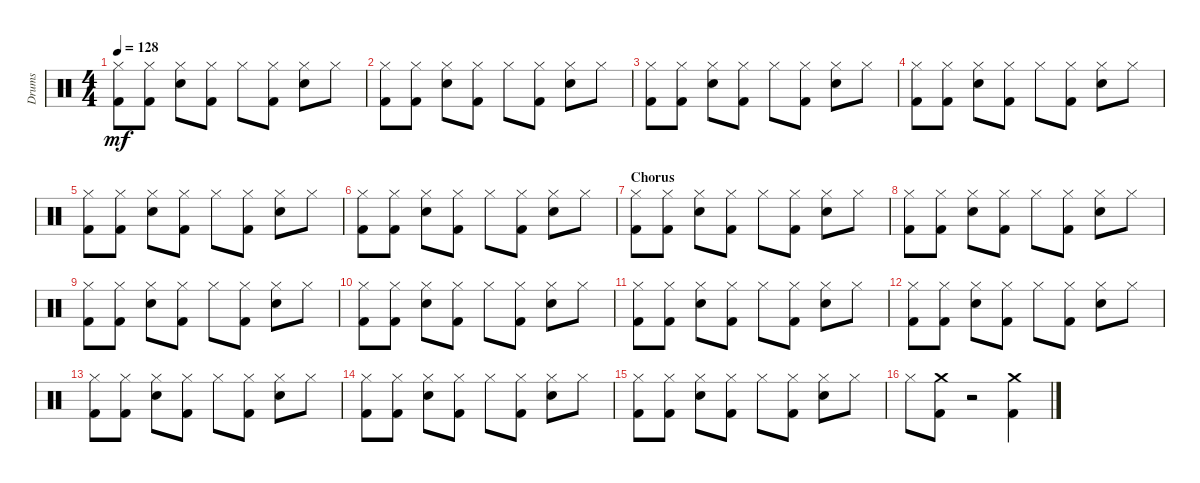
\track ("Drums" "Drums") {instrument percussion}
\staff {score}
\articulation defaults
\ts (4 4)
\tempo 128
\clef neutral
\ks c
("Hi-Hat (closed)" "Kick (hit) 2").8{dy mf} ("Hi-Hat (closed)" "Kick (hit) 2").8 ("Hi-Hat (closed)" "Snare (hit) 2").8 ("Hi-Hat (closed)" "Kick (hit) 2").8 "Hi-Hat (closed)".8 ("Hi-Hat (closed)" "Kick (hit) 2").8 ("Hi-Hat (closed)" "Snare (hit) 2").8 "Hi-Hat (closed)".8 |
("Hi-Hat (closed)" "Kick (hit) 2").8 ("Hi-Hat (closed)" "Kick (hit) 2").8 ("Hi-Hat (closed)" "Snare (hit) 2").8 ("Hi-Hat (closed)" "Kick (hit) 2").8 "Hi-Hat (closed)".8 ("Hi-Hat (closed)" "Kick (hit) 2").8 ("Hi-Hat (closed)" "Snare (hit) 2").8 "Hi-Hat (closed)".8 |
("Hi-Hat (closed)" "Kick (hit) 2").8 ("Hi-Hat (closed)" "Kick (hit) 2").8 ("Hi-Hat (closed)" "Snare (hit) 2").8 ("Hi-Hat (closed)" "Kick (hit) 2").8 "Hi-Hat (closed)".8 ("Hi-Hat (closed)" "Kick (hit) 2").8 ("Hi-Hat (closed)" "Snare (hit) 2").8 "Hi-Hat (closed)".8 |
("Hi-Hat (closed)" "Kick (hit) 2").8 ("Hi-Hat (closed)" "Kick (hit) 2").8 ("Hi-Hat (closed)" "Snare (hit) 2").8 ("Hi-Hat (closed)" "Kick (hit) 2").8 "Hi-Hat (closed)".8 ("Hi-Hat (closed)" "Kick (hit) 2").8 ("Hi-Hat (closed)" "Snare (hit) 2").8 "Hi-Hat (closed)".8 |
("Hi-Hat (closed)" "Kick (hit) 2").8 ("Hi-Hat (closed)" "Kick (hit) 2").8 ("Hi-Hat (closed)" "Snare (hit) 2").8 ("Hi-Hat (closed)" "Kick (hit) 2").8 "Hi-Hat (closed)".8 ("Hi-Hat (closed)" "Kick (hit) 2").8 ("Hi-Hat (closed)" "Snare (hit) 2").8 "Hi-Hat (closed)".8 |
("Hi-Hat (closed)" "Kick (hit) 2").8 ("Hi-Hat (closed)" "Kick (hit) 2").8 ("Hi-Hat (closed)" "Snare (hit) 2").8 ("Hi-Hat (closed)" "Kick (hit) 2").8 "Hi-Hat (closed)".8 ("Hi-Hat (closed)" "Kick (hit) 2").8 ("Hi-Hat (closed)" "Snare (hit) 2").8 "Hi-Hat (closed)".8 |
\section ("" "Chorus")
("Hi-Hat (closed)" "Kick (hit) 2").8 ("Hi-Hat (closed)" "Kick (hit) 2").8 ("Hi-Hat (closed)" "Snare (hit) 2").8 ("Hi-Hat (closed)" "Kick (hit) 2").8 "Hi-Hat (closed)".8 ("Hi-Hat (closed)" "Kick (hit) 2").8 ("Hi-Hat (closed)" "Snare (hit) 2").8 "Hi-Hat (closed)".8 |
("Hi-Hat (closed)" "Kick (hit) 2").8 ("Hi-Hat (closed)" "Kick (hit) 2").8 ("Hi-Hat (closed)" "Snare (hit) 2").8 ("Hi-Hat (closed)" "Kick (hit) 2").8 "Hi-Hat (closed)".8 ("Hi-Hat (closed)" "Kick (hit) 2").8 ("Hi-Hat (closed)" "Snare (hit) 2").8 "Hi-Hat (closed)".8 |
("Hi-Hat (closed)" "Kick (hit) 2").8 ("Hi-Hat (closed)" "Kick (hit) 2").8 ("Hi-Hat (closed)" "Snare (hit) 2").8 ("Hi-Hat (closed)" "Kick (hit) 2").8 "Hi-Hat (closed)".8 ("Hi-Hat (closed)" "Kick (hit) 2").8 ("Hi-Hat (closed)" "Snare (hit) 2").8 "Hi-Hat (closed)".8 |
("Hi-Hat (closed)" "Kick (hit) 2").8 ("Hi-Hat (closed)" "Kick (hit) 2").8 ("Hi-Hat (closed)" "Snare (hit) 2").8 ("Hi-Hat (closed)" "Kick (hit) 2").8 "Hi-Hat (closed)".8 ("Hi-Hat (closed)" "Kick (hit) 2").8 ("Hi-Hat (closed)" "Snare (hit) 2").8 "Hi-Hat (closed)".8 |
("Hi-Hat (closed)" "Kick (hit) 2").8 ("Hi-Hat (closed)" "Kick (hit) 2").8 ("Hi-Hat (closed)" "Snare (hit) 2").8 ("Hi-Hat (closed)" "Kick (hit) 2").8 "Hi-Hat (closed)".8 ("Hi-Hat (closed)" "Kick (hit) 2").8 ("Hi-Hat (closed)" "Snare (hit) 2").8 "Hi-Hat (closed)".8 |
("Hi-Hat (closed)" "Kick (hit) 2").8 ("Hi-Hat (closed)" "Kick (hit) 2").8 ("Hi-Hat (closed)" "Snare (hit) 2").8 ("Hi-Hat (closed)" "Kick (hit) 2").8 "Hi-Hat (closed)".8 ("Hi-Hat (closed)" "Kick (hit) 2").8 ("Hi-Hat (closed)" "Snare (hit) 2").8 "Hi-Hat (closed)".8 |
("Hi-Hat (closed)" "Kick (hit) 2").8 ("Hi-Hat (closed)" "Kick (hit) 2").8 ("Hi-Hat (closed)" "Snare (hit) 2").8 ("Hi-Hat (closed)" "Kick (hit) 2").8 "Hi-Hat (closed)".8 ("Hi-Hat (closed)" "Kick (hit) 2").8 ("Hi-Hat (closed)" "Snare (hit) 2").8 "Hi-Hat (closed)".8 |
("Hi-Hat (closed)" "Kick (hit) 2").8 ("Hi-Hat (closed)" "Kick (hit) 2").8 ("Hi-Hat (closed)" "Snare (hit) 2").8 ("Hi-Hat (closed)" "Kick (hit) 2").8 "Hi-Hat (closed)".8 ("Hi-Hat (closed)" "Kick (hit) 2").8 ("Hi-Hat (closed)" "Snare (hit) 2").8 "Hi-Hat (closed)".8 |
("Hi-Hat (closed)" "Kick (hit) 2").8 ("Hi-Hat (closed)" "Kick (hit) 2").8 ("Hi-Hat (closed)" "Snare (hit) 2").8 ("Hi-Hat (closed)" "Kick (hit) 2").8 "Hi-Hat (closed)".8 ("Hi-Hat (closed)" "Kick (hit) 2").8 ("Hi-Hat (closed)" "Snare (hit) 2").8 "Hi-Hat (closed)".8 |
"Hi-Hat (closed)".8 ("Crash medium (hit)" "Kick (hit) 2").8 r.2 ("Crash medium (hit)" "Kick (hit) 2").4
